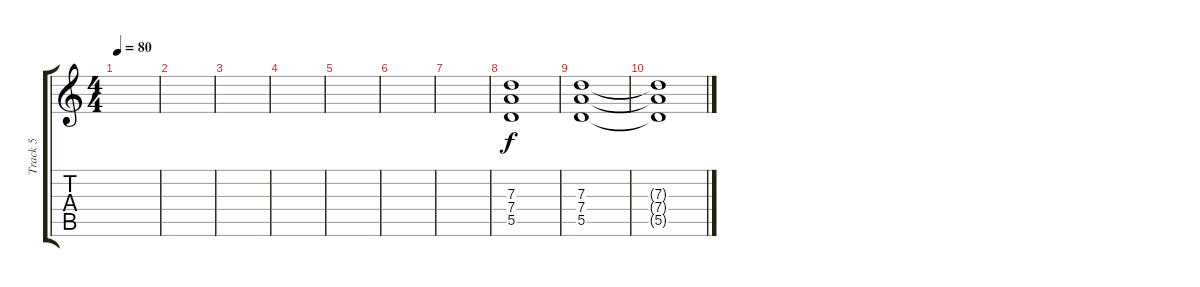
\track ("Track 5" "Track 5") {instrument distortionguitar}
\staff {score tabs}
\tuning (E4 B3 G3 D3 A2 E2) {hide}
\ts (4 4)
\tempo 80
\clef g2
\ks c
|
|
|
|
|
|
|
(7.3 7.4 5.5).1 |
(7.3 7.4 5.5).1 |
(7.3{t} 7.4{t} 5.5{t}).1{dy f}
